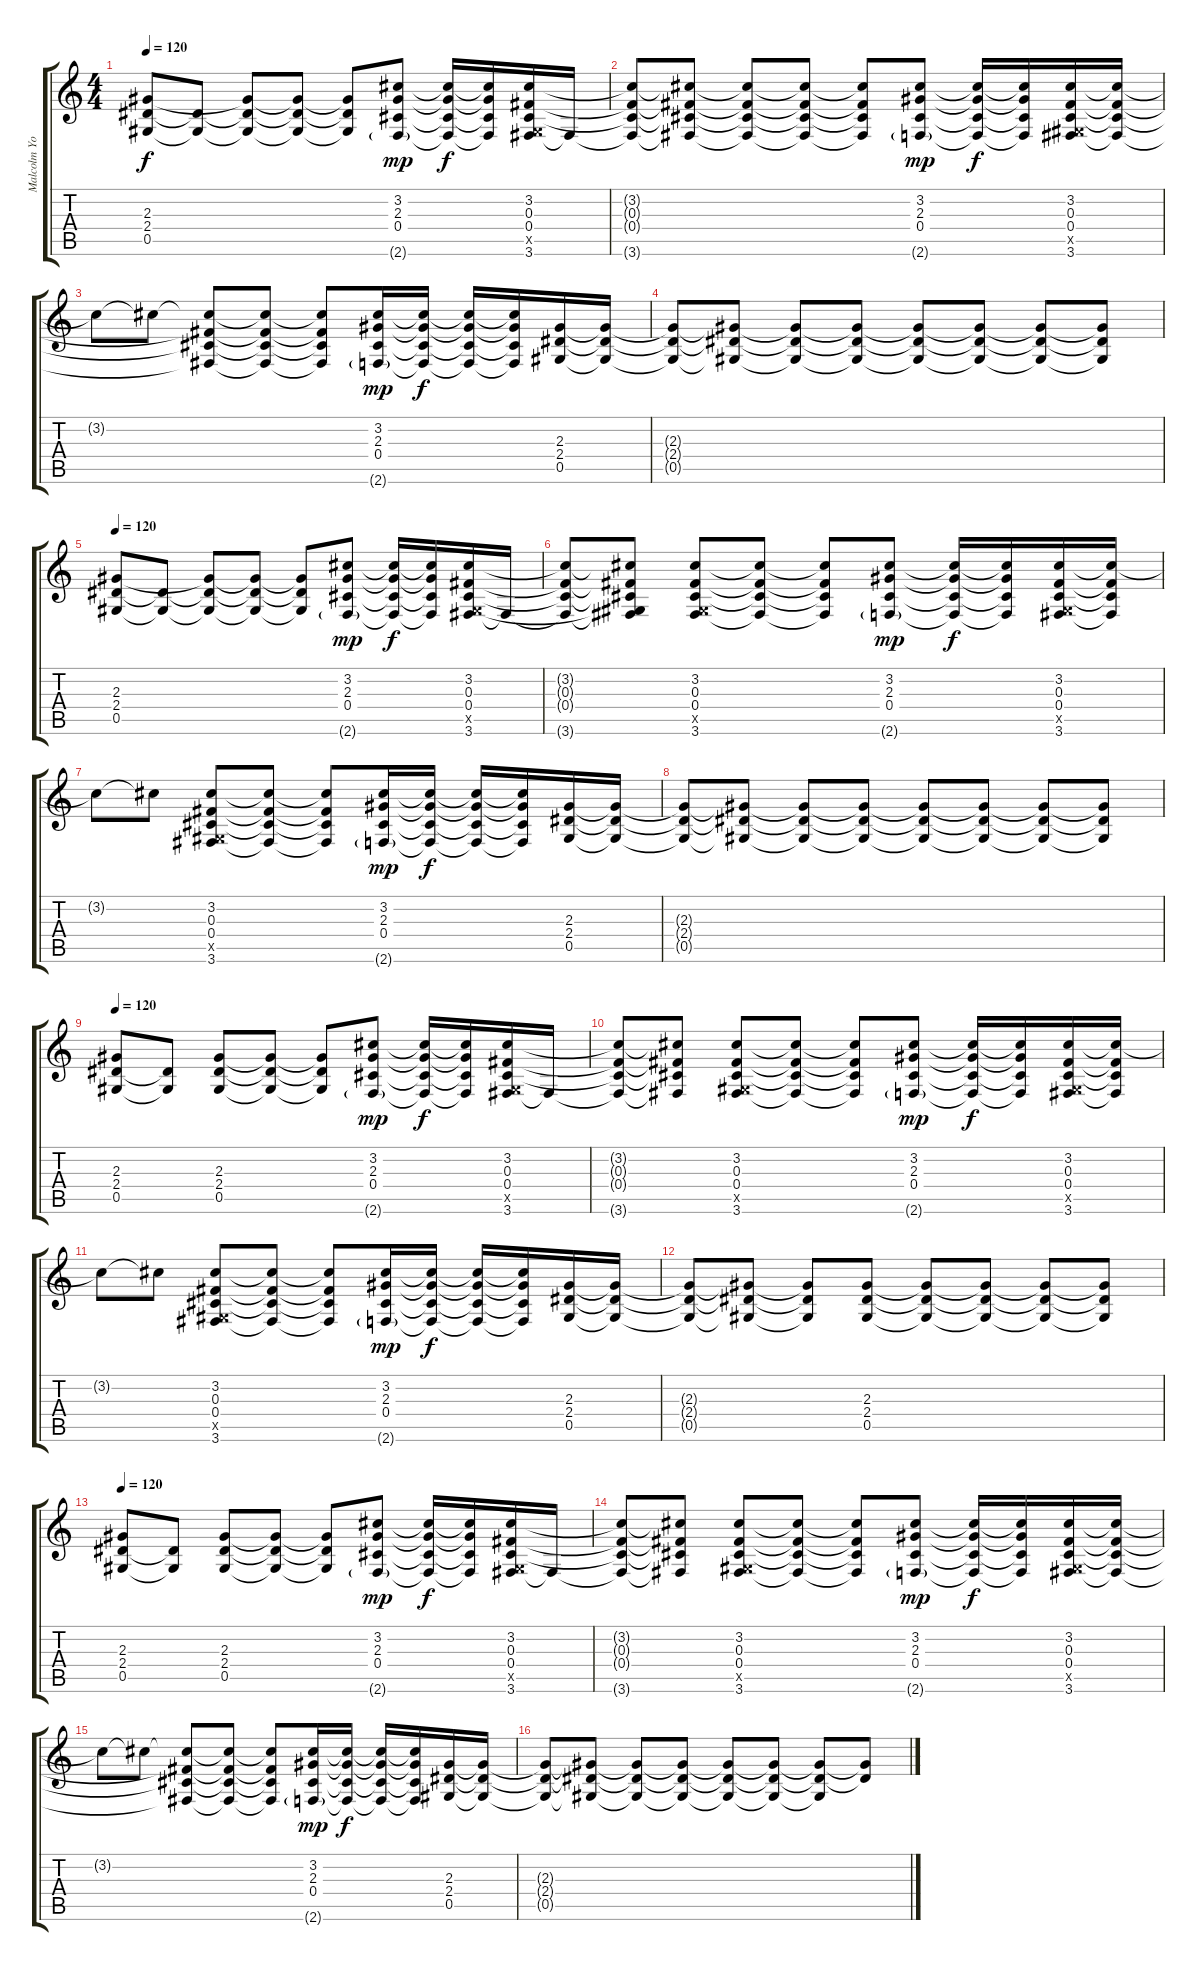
\track ("Malcolm Young" "Malcolm Yo") {instrument distortionguitar}
\staff {score tabs}
\tuning (Eb4 Bb3 Gb3 Db3 Ab2 Eb2) {hide}
\ts (4 4)
\tempo 125
\tempo 120
\clef g2
\ks c
(2.3 2.4 0.5).8{dy f} (2.4{t} 0.5{t}).8 (2.3{t} 2.4{t} 0.5{t}).8 (2.3{t} 2.4{t} 0.5{t}).8 (2.3{t} 2.4{t} 0.5{t}).8 (3.2 2.3 0.4 2.6{g}).8{dy mp} (3.2{t} 2.3{t} 0.4{t} 2.6{t}).16{dy f} (3.2{t} 2.3{t} 0.4{t} 2.6{t}).16 (3.2 0.3 0.4 0.5{x} 3.6).16 3.6{t}.16 |
(3.2{t} 0.3{t} 0.4{t} 3.6{t}).8 (3.2{t} 0.3{t} 0.4{t} 3.6{t}).8 (3.2{t} 0.3{t} 0.4{t} 3.6{t}).8 (3.2{t} 0.3{t} 0.4{t} 3.6{t}).8 (3.2{t} 0.3{t} 0.4{t} 3.6{t}).8 (3.2 2.3 0.4 2.6{g}).8{dy mp} (3.2{t} 2.3{t} 0.4{t} 2.6{t}).16{dy f} (3.2{t} 2.3{t} 0.4{t} 2.6{t}).16 (3.2 0.3 0.4 0.5{x} 3.6).16 (3.2{t} 0.3{t} 0.4{t} 3.6{t}).16 |
3.2{t}.8 3.2{t}.8 (3.2{t} 0.3{t} 0.4{t} 3.6{t}).8 (3.2{t} 0.3{t} 0.4{t} 3.6{t}).8 (3.2{t} 0.3{t} 0.4{t} 3.6{t}).8 (3.2 2.3 0.4 2.6{g}).16{dy mp} (3.2{t} 2.3{t} 0.4{t} 2.6{t}).16{dy f} (3.2{t} 2.3{t} 0.4{t} 2.6{t}).16 (3.2{t} 2.3{t} 0.4{t} 2.6{t}).16 (2.3 2.4 0.5).16 (2.3{t} 2.4{t} 0.5{t}).16 |
(2.3{t} 2.4{t} 0.5{t}).8 (2.3{t} 2.4{t} 0.5{t}).8 (2.3{t} 2.4{t} 0.5{t}).8 (2.3{t} 2.4{t} 0.5{t}).8 (2.3{t} 2.4{t} 0.5{t}).8 (2.3{t} 2.4{t} 0.5{t}).8 (2.3{t} 2.4{t} 0.5{t}).8 (2.3{t} 2.4{t} 0.5{t}).8 |
\tempo 120
(2.3 2.4 0.5).8 (2.4{t} 0.5{t}).8 (2.3{t} 2.4{t} 0.5{t}).8 (2.3{t} 2.4{t} 0.5{t}).8 (2.3{t} 2.4{t} 0.5{t}).8 (3.2 2.3 0.4 2.6{g}).8{dy mp} (3.2{t} 2.3{t} 0.4{t} 2.6{t}).16{dy f} (3.2{t} 2.3{t} 0.4{t} 2.6{t}).16 (3.2 0.3 0.4 0.5{x} 3.6).16 3.6{t}.16 |
(3.2{t} 0.3{t} 0.4{t} 3.6{t}).8 (3.2{t} 0.3{t} 0.4{t} 0.5{t} 3.6{t}).8 (3.2 0.3 0.4 0.5{x} 3.6).8 (3.2{t} 0.3{t} 0.4{t} 3.6{t}).8 (3.2{t} 0.3{t} 0.4{t} 3.6{t}).8 (3.2 2.3 0.4 2.6{g}).8{dy mp} (3.2{t} 2.3{t} 0.4{t} 2.6{t}).16{dy f} (3.2{t} 2.3{t} 0.4{t} 2.6{t}).16 (3.2 0.3 0.4 0.5{x} 3.6).16 (3.2{t} 0.3{t} 0.4{t} 3.6{t}).16 |
3.2{t}.8 3.2{t}.8 (3.2 0.3 0.4 0.5{x} 3.6).8 (3.2{t} 0.3{t} 0.4{t} 3.6{t}).8 (3.2{t} 0.3{t} 0.4{t} 3.6{t}).8 (3.2 2.3 0.4 2.6{g}).16{dy mp} (3.2{t} 2.3{t} 0.4{t} 2.6{t}).16{dy f} (3.2{t} 2.3{t} 0.4{t} 2.6{t}).16 (3.2{t} 2.3{t} 0.4{t} 2.6{t}).16 (2.3 2.4 0.5).16 (2.3{t} 2.4{t} 0.5{t}).16 |
(2.3{t} 2.4{t} 0.5{t}).8 (2.3{t} 2.4{t} 0.5{t}).8 (2.3{t} 2.4{t} 0.5{t}).8 (2.3{t} 2.4{t} 0.5{t}).8 (2.3{t} 2.4{t} 0.5{t}).8 (2.3{t} 2.4{t} 0.5{t}).8 (2.3{t} 2.4{t} 0.5{t}).8 (2.3{t} 2.4{t} 0.5{t}).8 |
\tempo 126
\tempo 120
(2.3 2.4 0.5).8{volume 15} (2.4{t} 0.5{t}).8 (2.3 2.4 0.5).8 (2.3{t} 2.4{t} 0.5{t}).8 (2.3{t} 2.4{t} 0.5{t}).8 (3.2 2.3 0.4 2.6{g}).8{dy mp} (3.2{t} 2.3{t} 0.4{t} 2.6{t}).16{dy f} (3.2{t} 2.3{t} 0.4{t} 2.6{t}).16 (3.2 0.3 0.4 0.5{x} 3.6).16 3.6{t}.16 |
(3.2{t} 0.3{t} 0.4{t} 3.6{t}).8 (3.2{t} 0.3{t} 0.4{t} 3.6{t}).8 (3.2 0.3 0.4 0.5{x} 3.6).8 (3.2{t} 0.3{t} 0.4{t} 3.6{t}).8 (3.2{t} 0.3{t} 0.4{t} 3.6{t}).8 (3.2 2.3 0.4 2.6{g}).8{dy mp} (3.2{t} 2.3{t} 0.4{t} 2.6{t}).16{dy f} (3.2{t} 2.3{t} 0.4{t} 2.6{t}).16 (3.2 0.3 0.4 0.5{x} 3.6).16 (3.2{t} 0.3{t} 0.4{t} 3.6{t}).16 |
3.2{t}.8 3.2{t}.8 (3.2 0.3 0.4 0.5{x} 3.6).8 (3.2{t} 0.3{t} 0.4{t} 3.6{t}).8 (3.2{t} 0.3{t} 0.4{t} 3.6{t}).8 (3.2 2.3 0.4 2.6{g}).16{dy mp} (3.2{t} 2.3{t} 0.4{t} 2.6{t}).16{dy f} (3.2{t} 2.3{t} 0.4{t} 2.6{t}).16 (3.2{t} 2.3{t} 0.4{t} 2.6{t}).16 (2.3 2.4 0.5).16 (2.3{t} 2.4{t} 0.5{t}).16 |
(2.3{t} 2.4{t} 0.5{t}).8 (2.3{t} 2.4{t} 0.5{t}).8 (2.3{t} 2.4{t} 0.5{t}).8 (2.3 2.4 0.5).8 (2.3{t} 2.4{t} 0.5{t}).8 (2.3{t} 2.4{t} 0.5{t}).8 (2.3{t} 2.4{t} 0.5{t}).8 (2.3{t} 2.4{t} 0.5{t}).8 |
\tempo 120
(2.3 2.4 0.5).8 (2.4{t} 0.5{t}).8 (2.3 2.4 0.5).8 (2.3{t} 2.4{t} 0.5{t}).8 (2.3{t} 2.4{t} 0.5{t}).8 (3.2 2.3 0.4 2.6{g}).8{dy mp} (3.2{t} 2.3{t} 0.4{t} 2.6{t}).16{dy f} (3.2{t} 2.3{t} 0.4{t} 2.6{t}).16 (3.2 0.3 0.4 0.5{x} 3.6).16 3.6{t}.16 |
(3.2{t} 0.3{t} 0.4{t} 3.6{t}).8 (3.2{t} 0.3{t} 0.4{t} 3.6{t}).8 (3.2 0.3 0.4 0.5{x} 3.6).8 (3.2{t} 0.3{t} 0.4{t} 3.6{t}).8 (3.2{t} 0.3{t} 0.4{t} 3.6{t}).8 (3.2 2.3 0.4 2.6{g}).8{dy mp} (3.2{t} 2.3{t} 0.4{t} 2.6{t}).16{dy f} (3.2{t} 2.3{t} 0.4{t} 2.6{t}).16 (3.2 0.3 0.4 0.5{x} 3.6).16 (3.2{t} 0.3{t} 0.4{t} 3.6{t}).16 |
3.2{t}.8 3.2{t}.8 (3.2{t} 0.3{t} 0.4{t} 3.6{t}).8 (3.2{t} 0.3{t} 0.4{t} 3.6{t}).8 (3.2{t} 0.3{t} 0.4{t} 3.6{t}).8 (3.2 2.3 0.4 2.6{g}).16{dy mp} (3.2{t} 2.3{t} 0.4{t} 2.6{t}).16{dy f} (3.2{t} 2.3{t} 0.4{t} 2.6{t}).16 (3.2{t} 2.3{t} 0.4{t} 2.6{t}).16 (2.3 2.4 0.5).16 (2.3{t} 2.4{t} 0.5{t}).16 |
(2.3{t} 2.4{t} 0.5{t}).8 (2.3{t} 2.4{t} 0.5{t}).8 (2.3{t} 2.4{t} 0.5{t}).8 (2.3{t} 2.4{t} 0.5{t}).8 (2.3{t} 2.4{t} 0.5{t}).8 (2.3{t} 2.4{t} 0.5{t}).8 (2.3{t} 2.4{t} 0.5{t}).8 (2.3{t} 2.4{t}).8
